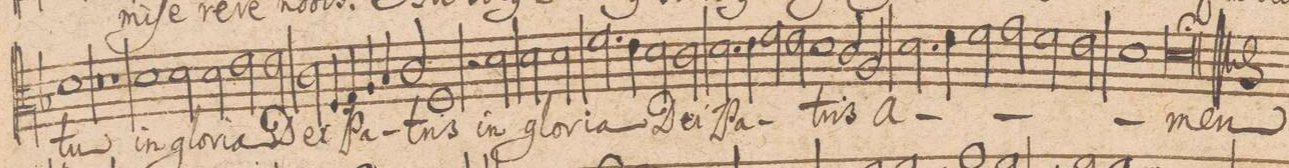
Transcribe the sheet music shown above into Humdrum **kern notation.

**kern	**text
*I"ALTVS.	*
*clefC3	*
*k[b-]	*
*met(c|)	*
*M2/1	*
1d\	-tu
0r	.
=84-	=84-
1r	.
=85-	=85-
1d\	in
2d\	glo-
2d\	-ri-
=86-	=86-
2e\	-a
2e\	De-
2c\	-i
4F/	Pa-
4G/	.
=87-	=87-
4A/	.
4B-/	.
2c/	.
1F/	-tris
=88-	=88-
2r	.
2d\	in
2d\	glo-
2d\	-ri-
=89-	=89-
2.f\	-a
4e\	.
2d\	De-
2c\	-i
=90-	=90-
2.d\	Pa-
4e\	.
2f\	.
2e\	.
=91-	=91-
1d\	.
2c/	-tris
2A/	.
=92-	=92-
2.d\	A-
4e\	.
2f\	.
2g\	.
=93-	=93-
2f\	.
2e\	.
1d\	.
=94-	=94-
0d\;	-men.
==	==
*-	*-
